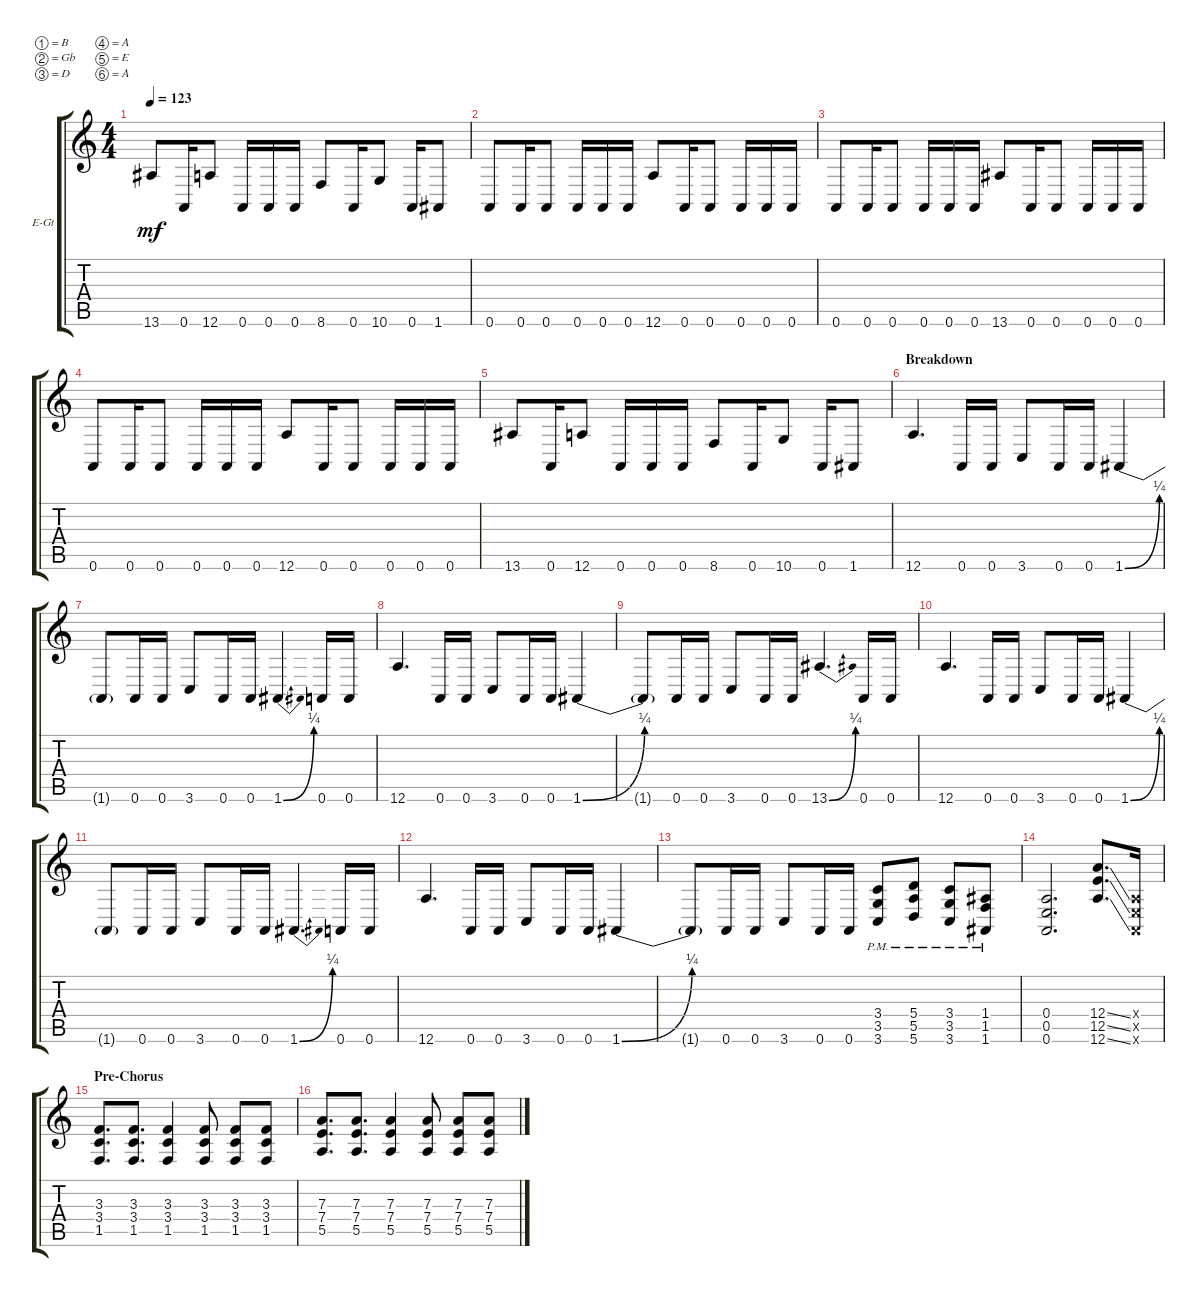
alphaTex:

\bracketExtendMode groupsimilarinstruments
\firstSystemTrackNameOrientation horizontal
\otherSystemsTrackNameOrientation horizontal
\track ("Rhythm Guitar 2" "E-Gt") {instrument distortionguitar}
\staff {score tabs}
\tuning (B3 Gb3 D3 A2 E2 A1)
\ts (4 4)
\tempo 123
\clef g2
\ks aminor
13.6.8{dy mf} 0.6.16 12.6.8 0.6.16 0.6.16 0.6.16 8.6.8 0.6.16 10.6.8 0.6.16 1.6.8 |
0.6.8 0.6.16 0.6.8 0.6.16 0.6.16 0.6.16 12.6.8 0.6.16 0.6.8 0.6.16 0.6.16 0.6.16 |
0.6.8 0.6.16 0.6.8 0.6.16 0.6.16 0.6.16 13.6.8 0.6.16 0.6.8 0.6.16 0.6.16 0.6.16 |
0.6.8 0.6.16 0.6.8 0.6.16 0.6.16 0.6.16 12.6.8 0.6.16 0.6.8 0.6.16 0.6.16 0.6.16 |
13.6.8 0.6.16 12.6.8 0.6.16 0.6.16 0.6.16 8.6.8 0.6.16 10.6.8 0.6.16 1.6.8 |
\section ("" "Breakdown")
12.6.4{d} 0.6.16 0.6.16 3.6.8 0.6.16 0.6.16 1.6{be (bend 40.199999999999996 0 59.4 1)}.4 |
1.6{be (hold 0 0 60 0) t}.8 0.6.16 0.6.16 3.6.8 0.6.16 0.6.16 1.6{be (bend 39.6 0 59.4 1)}.4{d} 0.6.16 0.6.16 |
12.6.4{d} 0.6.16 0.6.16 3.6.8 0.6.16 0.6.16 1.6{be (bend 40.199999999999996 0 59.4 1)}.4 |
1.6{be (hold 0 0 60 0) t}.8 0.6.16 0.6.16 3.6.8 0.6.16 0.6.16 13.6{be (bend 39.6 0 59.4 1)}.4{d} 0.6.16 0.6.16 |
12.6.4{d} 0.6.16 0.6.16 3.6.8 0.6.16 0.6.16 1.6{be (bend 40.199999999999996 0 59.4 1)}.4 |
1.6{be (hold 0 0 60 0) t}.8 0.6.16 0.6.16 3.6.8 0.6.16 0.6.16 1.6{be (bend 39.6 0 59.4 1)}.4{d} 0.6.16 0.6.16 |
\scale
0.333333 12.6.4{d} 0.6.16 0.6.16 3.6.8 0.6.16 0.6.16 1.6{be (bend 40.199999999999996 0 59.4 1)}.4 |
1.6{be (hold 0 0 60 0) t}.8 0.6.16 0.6.16 3.6.8 0.6.16 0.6.16 (3.6{pm} 3.5{pm} 3.4{pm}).8 (5.6{pm} 5.5{pm} 5.4{pm}).8 (3.6{pm} 3.4{pm} 3.5{pm}).8 (1.6{pm} 1.4{pm} 1.5{pm}).8 |
(0.4 0.5 0.6).2{d} (12.4{ss} 12.5{ss} 12.6{ss}).8{d} (0.6{x} 0.5{x} 0.4{x}).16 |
\section ("" "Pre-Chorus")
(1.5 3.4 3.3).8{d} (1.5 3.4 3.3).8{d} (1.5 3.4 3.3).4 (1.5 3.4 3.3).8 (1.5 3.4 3.3).8 (1.5 3.3 3.4).8 |
(5.5 7.4 7.3).8{d} (5.5 7.4 7.3).8{d} (5.5 7.4 7.3).4 (5.5 7.4 7.3).8 (5.5 7.4 7.3).8 (5.5 7.4 7.3).8
